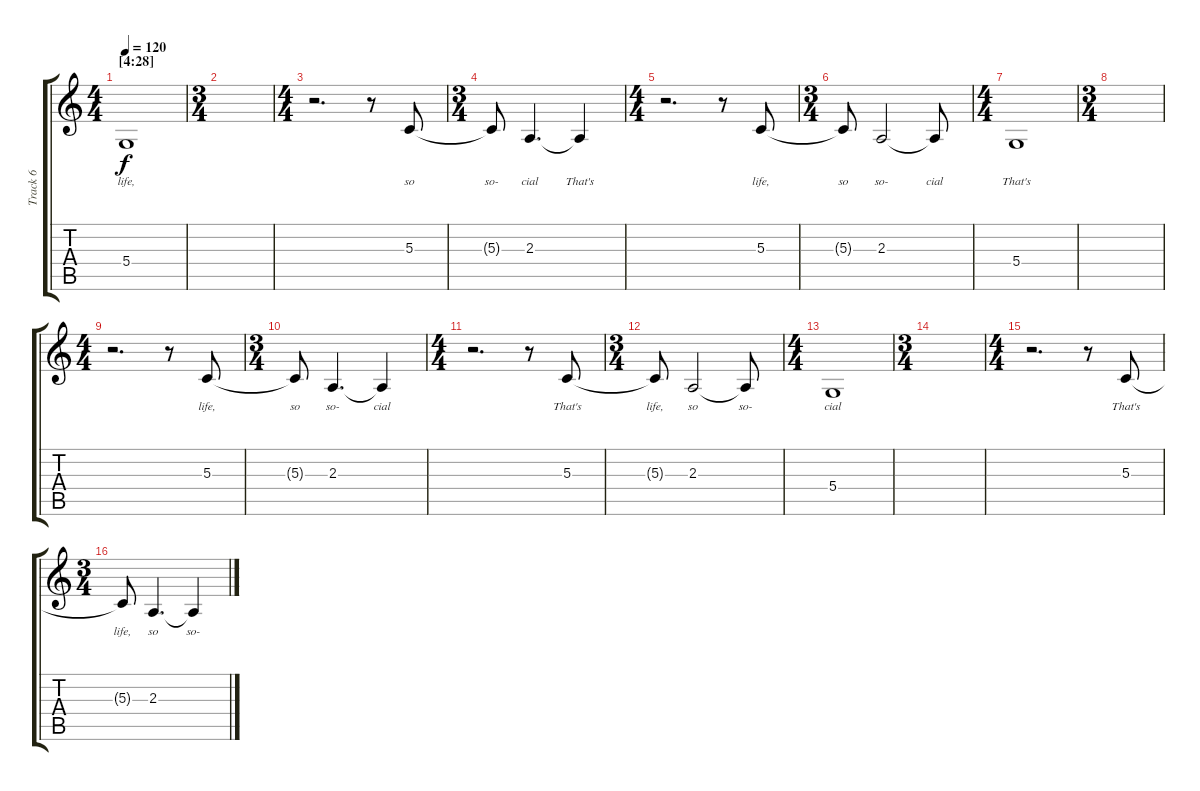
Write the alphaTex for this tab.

\track ("Track 6" "Track 6") {instrument clarinet}
\staff {score tabs}
\tuning (E4 B3 G3 D3 A2 E2) {hide}
\ts (4 4)
\section ("" "[4:28]")
\tempo 120
\clef g2
\ks c
5.4.1{lyrics (0 "life,") lyrics (1 "") lyrics (2 "") lyrics (3 "") lyrics (4 "") dy f} |
\ts (3 4)
|
\ts (4 4)
r.2{d} r.8 5.3.8{lyrics (0 "so") lyrics (1 "") lyrics (2 "") lyrics (3 "") lyrics (4 "")} |
\ts (3 4)
5.3{t}.8{lyrics (0 "so-") lyrics (1 "") lyrics (2 "") lyrics (3 "") lyrics (4 "")} 2.3.4{d lyrics (0 "cial") lyrics (1 "") lyrics (2 "") lyrics (3 "") lyrics (4 "")} 2.3{t}.4{lyrics (0 "That's") lyrics (1 "") lyrics (2 "") lyrics (3 "") lyrics (4 "")} |
\ts (4 4)
r.2{d} r.8 5.3.8{lyrics (0 "life,") lyrics (1 "") lyrics (2 "") lyrics (3 "") lyrics (4 "")} |
\ts (3 4)
5.3{t}.8{lyrics (0 "so") lyrics (1 "") lyrics (2 "") lyrics (3 "") lyrics (4 "")} 2.3.2{lyrics (0 "so-") lyrics (1 "") lyrics (2 "") lyrics (3 "") lyrics (4 "")} 2.3{t}.8{lyrics (0 "cial") lyrics (1 "") lyrics (2 "") lyrics (3 "") lyrics (4 "")} |
\ts (4 4)
5.4.1{lyrics (0 "That's") lyrics (1 "") lyrics (2 "") lyrics (3 "") lyrics (4 "")} |
\ts (3 4)
|
\ts (4 4)
r.2{d} r.8 5.3.8{lyrics (0 "life,") lyrics (1 "") lyrics (2 "") lyrics (3 "") lyrics (4 "")} |
\ts (3 4)
5.3{t}.8{lyrics (0 "so") lyrics (1 "") lyrics (2 "") lyrics (3 "") lyrics (4 "")} 2.3.4{d lyrics (0 "so-") lyrics (1 "") lyrics (2 "") lyrics (3 "") lyrics (4 "")} 2.3{t}.4{lyrics (0 "cial") lyrics (1 "") lyrics (2 "") lyrics (3 "") lyrics (4 "")} |
\ts (4 4)
r.2{d} r.8 5.3.8{lyrics (0 "That's") lyrics (1 "") lyrics (2 "") lyrics (3 "") lyrics (4 "")} |
\ts (3 4)
5.3{t}.8{lyrics (0 "life,") lyrics (1 "") lyrics (2 "") lyrics (3 "") lyrics (4 "")} 2.3.2{lyrics (0 "so") lyrics (1 "") lyrics (2 "") lyrics (3 "") lyrics (4 "")} 2.3{t}.8{lyrics (0 "so-") lyrics (1 "") lyrics (2 "") lyrics (3 "") lyrics (4 "")} |
\ts (4 4)
5.4.1{lyrics (0 "cial") lyrics (1 "") lyrics (2 "") lyrics (3 "") lyrics (4 "")} |
\ts (3 4)
|
\ts (4 4)
r.2{d} r.8 5.3.8{lyrics (0 "That's") lyrics (1 "") lyrics (2 "") lyrics (3 "") lyrics (4 "")} |
\ts (3 4)
5.3{t}.8{lyrics (0 "life,") lyrics (1 "") lyrics (2 "") lyrics (3 "") lyrics (4 "")} 2.3.4{d lyrics (0 "so") lyrics (1 "") lyrics (2 "") lyrics (3 "") lyrics (4 "")} 2.3{t}.4{lyrics (0 "so-") lyrics (1 "") lyrics (2 "") lyrics (3 "") lyrics (4 "")}
